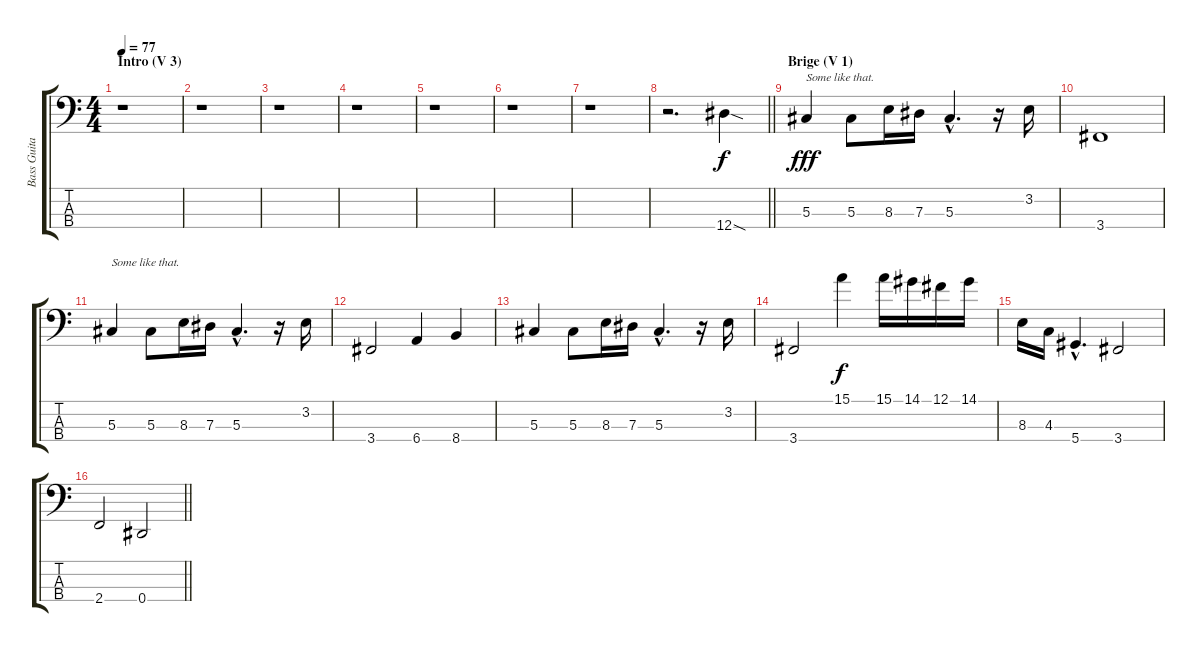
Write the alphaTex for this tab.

\track ("Bass Guitar" "Bass Guita") {instrument electricbassfinger}
\staff {score tabs}
\tuning (Gb2 Db2 Ab1 Eb1) {hide}
\ts (4 4)
\section ("" "Intro (V 3)")
\tempo 77
\clef f4
\ks c
r.1{dy f} |
r.1 |
r.1 |
r.1 |
r.1 |
r.1 |
r.1 |
\barLineRight lightlight
r.2{d} 12.4{sod}.4 |
\section ("" "Brige (V 1)")
5.3.4{txt "Some like that." dy fff} 5.3.8 8.3.16 7.3.16 5.3{hac}.4{d} r.16 3.2.16 |
3.4.1 |
5.3.4{txt "Some like that."} 5.3.8 8.3.16 7.3.16 5.3{hac}.4{d} r.16 3.2.16 |
3.4.2 6.4.4 8.4.4 |
5.3.4 5.3.8 8.3.16 7.3.16 5.3{hac}.4{d} r.16 3.2.16 |
3.4.2 15.1.4{dy f} 15.1.16 14.1.16 12.1.16 14.1.16 |
8.3.16 4.3.16 5.4{hac}.4{d} 3.4.2 |
\barLineRight lightlight
2.4.2 0.4.2
